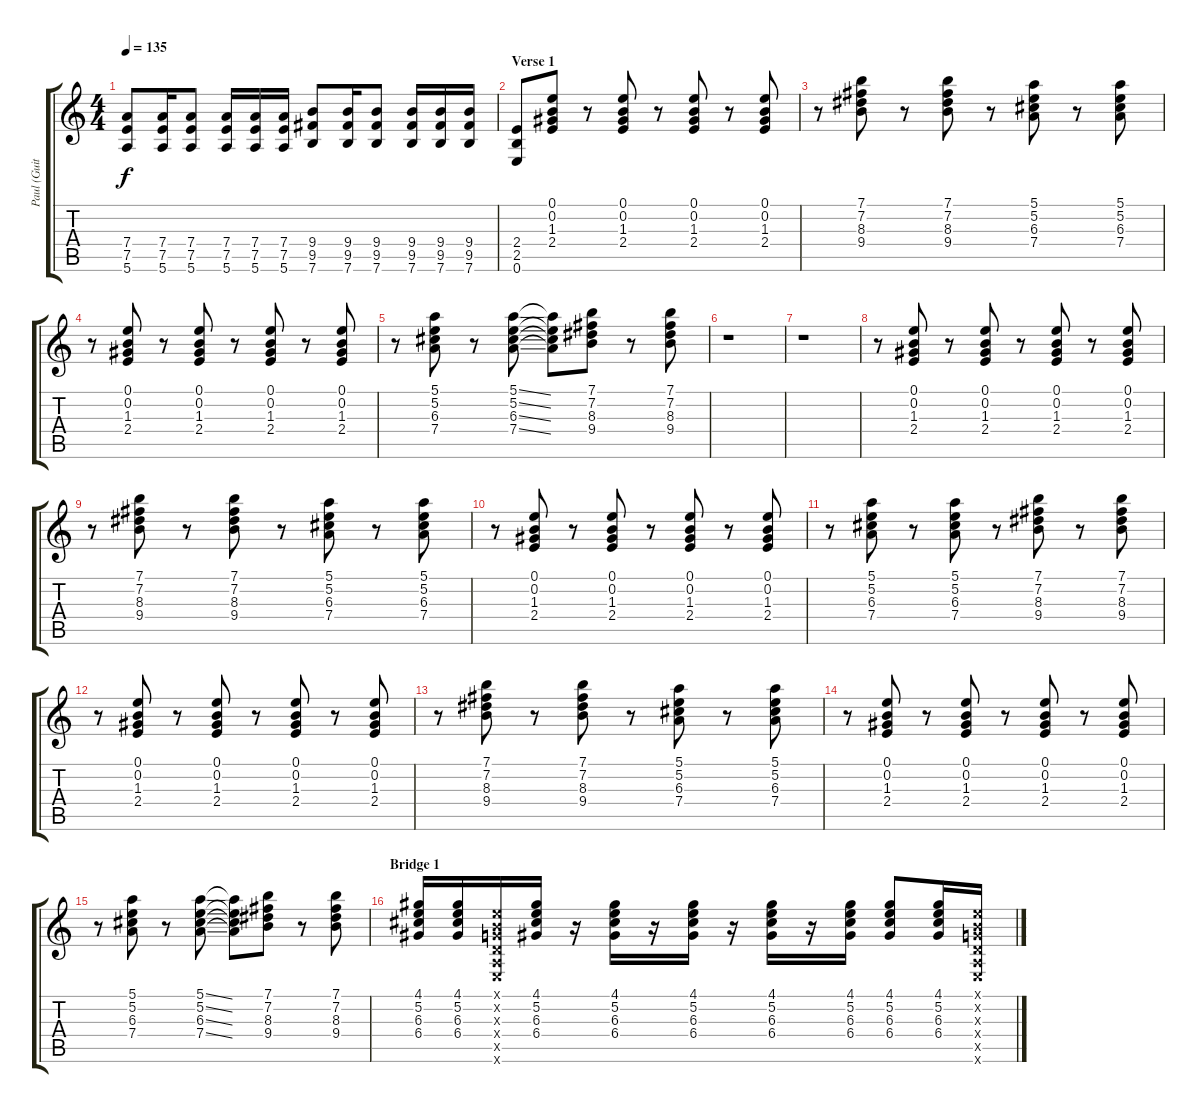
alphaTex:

\track ("Paul (Guitar)" "Paul (Guit") {instrument distortionguitar}
\staff {score tabs}
\tuning (E4 B3 G3 D3 A2 E2) {hide}
\ts (4 4)
\tempo 135
\clef g2
\ks c
(7.4 7.5 5.6).8{dy f} (7.4 7.5 5.6).16 (7.4 7.5 5.6).8 (7.4 7.5 5.6).16 (7.4 7.5 5.6).16 (7.4 7.5 5.6).16 (9.4 9.5 7.6).8 (9.4 9.5 7.6).16 (9.4 9.5 7.6).8 (9.4 9.5 7.6).16 (9.4 9.5 7.6).16 (9.4 9.5 7.6).16 |
\section ("" "Verse 1")
(2.4 2.5 0.6).8 (0.1 0.2 1.3 2.4).8{instrument electricguitarclean} r.8 (0.1 0.2 1.3 2.4).8 r.8 (0.1 0.2 1.3 2.4).8 r.8 (0.1 0.2 1.3 2.4).8 |
r.8 (7.1 7.2 8.3 9.4).8 r.8 (7.1 7.2 8.3 9.4).8 r.8 (5.1 5.2 6.3 7.4).8 r.8 (5.1 5.2 6.3 7.4).8 |
r.8 (0.1 0.2 1.3 2.4).8 r.8 (0.1 0.2 1.3 2.4).8 r.8 (0.1 0.2 1.3 2.4).8 r.8 (0.1 0.2 1.3 2.4).8 |
r.8 (5.1 5.2 6.3 7.4).8 r.8 (5.1{ss} 5.2{ss} 6.3{ss} 7.4{ss}).8 (5.1{t} 5.2{t} 6.3{t} 7.4{t}).8 (7.1 7.2 8.3 9.4).8 r.8 (7.1 7.2 8.3 9.4).8 |
r.1 |
r.1 |
r.8{instrument electricguitarclean} (0.1 0.2 1.3 2.4).8 r.8 (0.1 0.2 1.3 2.4).8 r.8 (0.1 0.2 1.3 2.4).8 r.8 (0.1 0.2 1.3 2.4).8 |
r.8 (7.1 7.2 8.3 9.4).8 r.8 (7.1 7.2 8.3 9.4).8 r.8 (5.1 5.2 6.3 7.4).8 r.8 (5.1 5.2 6.3 7.4).8 |
r.8 (0.1 0.2 1.3 2.4).8 r.8 (0.1 0.2 1.3 2.4).8 r.8 (0.1 0.2 1.3 2.4).8 r.8 (0.1 0.2 1.3 2.4).8 |
r.8 (5.1 5.2 6.3 7.4).8 r.8 (5.1 5.2 6.3 7.4).8 r.8 (7.1 7.2 8.3 9.4).8 r.8 (7.1 7.2 8.3 9.4).8 |
r.8 (0.1 0.2 1.3 2.4).8 r.8 (0.1 0.2 1.3 2.4).8 r.8 (0.1 0.2 1.3 2.4).8 r.8 (0.1 0.2 1.3 2.4).8 |
r.8 (7.1 7.2 8.3 9.4).8 r.8 (7.1 7.2 8.3 9.4).8 r.8 (5.1 5.2 6.3 7.4).8 r.8 (5.1 5.2 6.3 7.4).8 |
r.8 (0.1 0.2 1.3 2.4).8 r.8 (0.1 0.2 1.3 2.4).8 r.8 (0.1 0.2 1.3 2.4).8 r.8 (0.1 0.2 1.3 2.4).8 |
r.8 (5.1 5.2 6.3 7.4).8 r.8 (5.1{ss} 5.2{ss} 6.3{ss} 7.4{ss}).8 (5.1{t} 5.2{t} 6.3{t} 7.4{t}).8 (7.1 7.2 8.3 9.4).8 r.8 (7.1 7.2 8.3 9.4).8 |
\section ("" "Bridge 1")
(4.1 5.2 6.3 6.4).16 (4.1 5.2 6.3 6.4).16 (0.1{x} 0.2{x} 0.3{x} 0.4{x} 0.5{x} 0.6{x}).16 (4.1 5.2 6.3 6.4).16 r.16 (4.1 5.2 6.3 6.4).16 r.16 (4.1 5.2 6.3 6.4).16 r.16 (4.1 5.2 6.3 6.4).16 r.16 (4.1 5.2 6.3 6.4).16 (4.1 5.2 6.3 6.4).8 (4.1 5.2 6.3 6.4).16 (0.1{x} 0.2{x} 0.3{x} 0.4{x} 0.5{x} 0.6{x}).16
